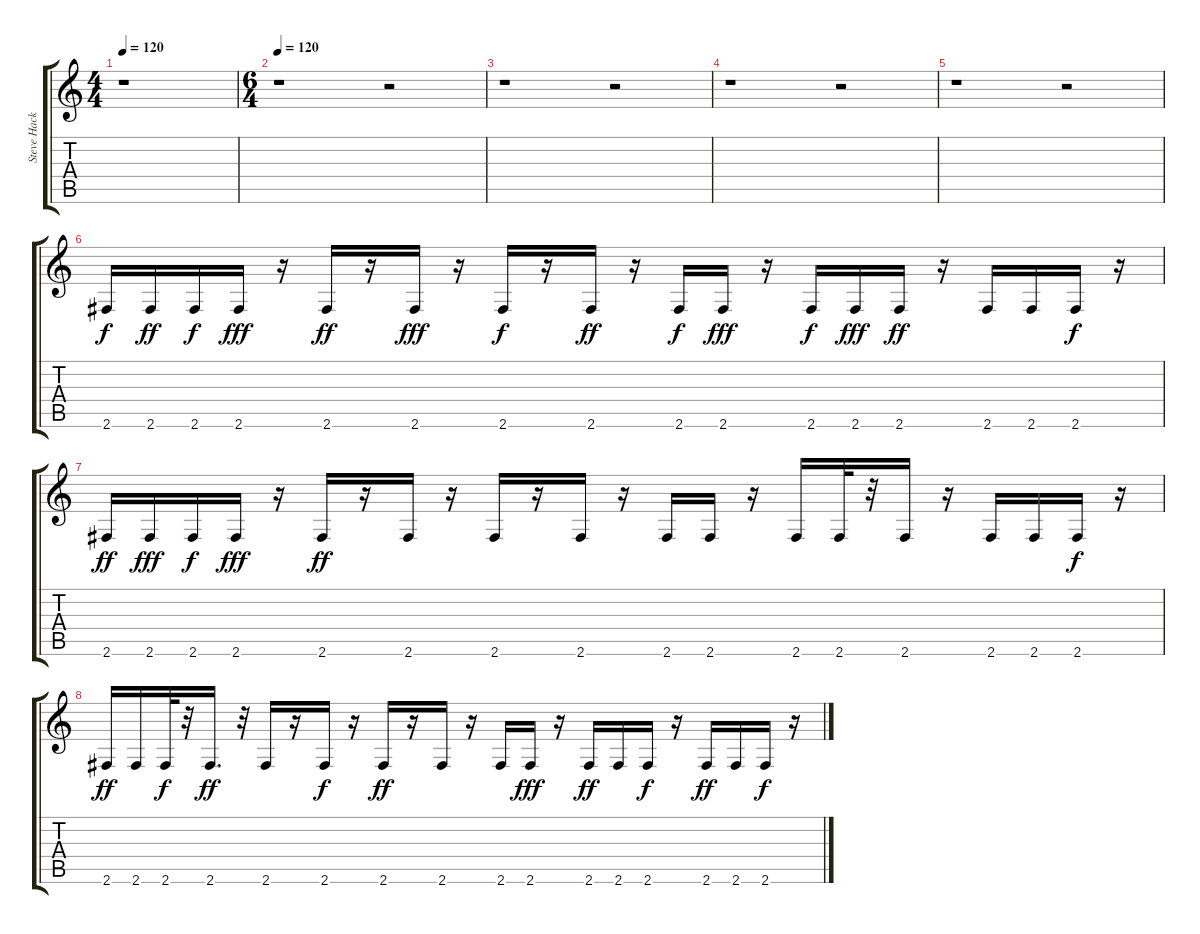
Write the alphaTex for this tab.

\track ("Steve Hackett" "Steve Hack") {solo instrument distortionguitar}
\staff {score tabs}
\tuning (E4 B3 G3 D3 A2 E2) {hide}
\ts (4 4)
\tempo 120
\clef g2
\ks c
r.1{dy f} |
\ts (6 4)
\tempo 120
r.1 r.2 |
r.1 r.2 |
r.1 r.2 |
r.1 r.2 |
2.6.16 2.6.16{dy ff} 2.6.16{dy f} 2.6.16{dy fff} r.16 2.6.16{dy ff} r.16 2.6.16{dy fff} r.16 2.6.16{dy f} r.16 2.6.16{dy ff} r.16 2.6.16{dy f} 2.6.16{dy fff} r.16 2.6.16{dy f} 2.6.16{dy fff} 2.6.16{dy ff} r.16 2.6.16 2.6.16 2.6.16{dy f} r.16 |
2.6.16{dy ff} 2.6.16{dy fff} 2.6.16{dy f} 2.6.16{dy fff} r.16 2.6.16{dy ff} r.16 2.6.16 r.16 2.6.16 r.16 2.6.16 r.16 2.6.16 2.6.16 r.16 2.6.16 2.6.32 r.32 2.6.16 r.16 2.6.16 2.6.16 2.6.16{dy f} r.16 |
2.6.16{dy ff} 2.6.16 2.6.32{dy f} r.32 2.6.16{d dy ff} r.32 2.6.16 r.16 2.6.16{dy f} r.16 2.6.16{dy ff} r.16 2.6.16 r.16 2.6.16 2.6.16{dy fff} r.16 2.6.16{dy ff} 2.6.16 2.6.16{dy f} r.16 2.6.16{dy ff} 2.6.16 2.6.16{dy f} r.16
